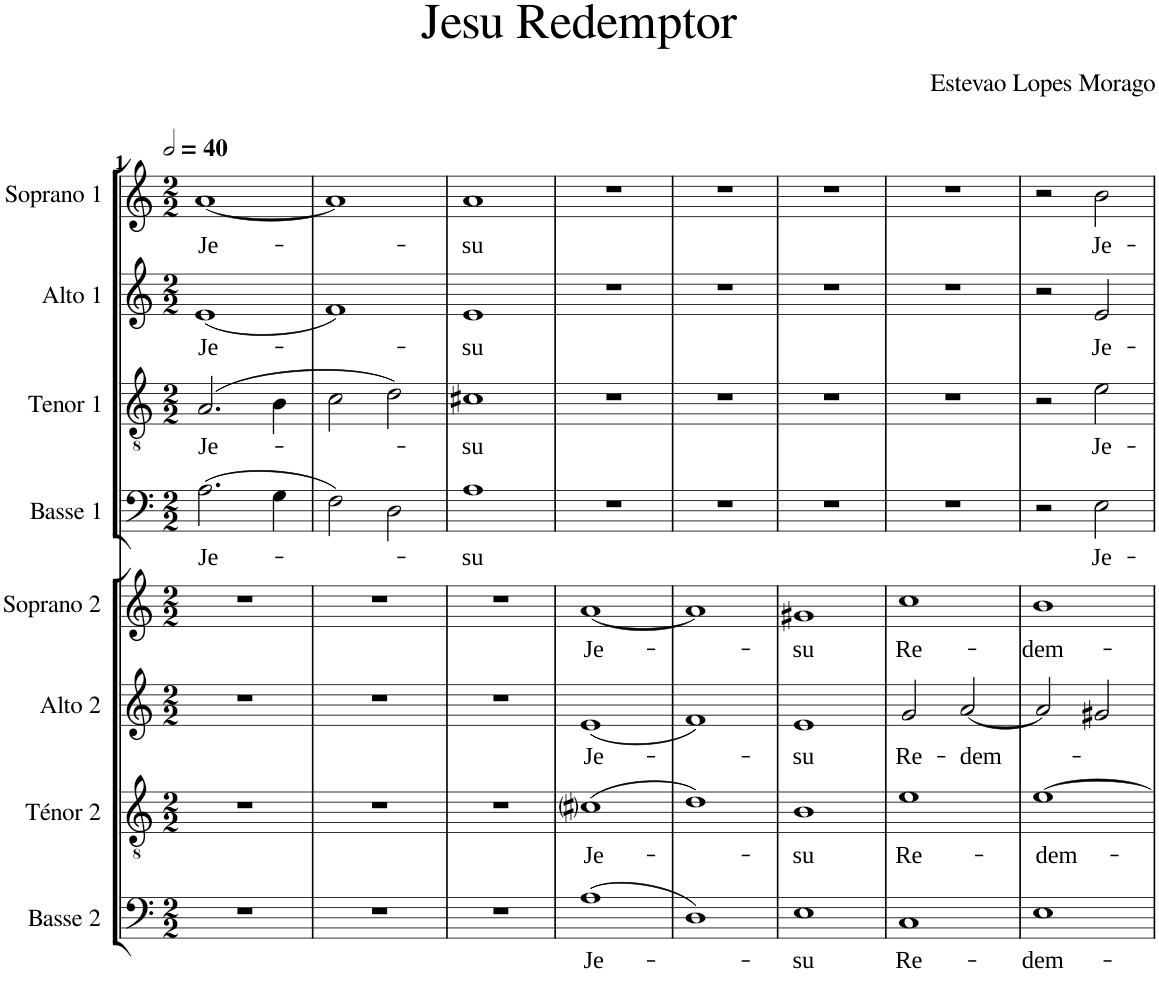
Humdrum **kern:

**kern	**text	**kern	**text	**kern	**text	**kern	**text	**kern	**text	**kern	**text	**kern	**text	**kern	**text
*part8	*part8	*part7	*part7	*part6	*part6	*part5	*part5	*part4	*part4	*part3	*part3	*part2	*part2	*part1	*part1
*staff8	*staff8	*staff7	*staff7	*staff6	*staff6	*staff5	*staff5	*staff4	*staff4	*staff3	*staff3	*staff2	*staff2	*staff1	*staff1
*I"Basse 2	*	*I"Ténor 2	*	*I"Alto 2	*	*I"Soprano 2	*	*I"Basse 1	*	*I"Tenor 1	*	*I"Alto 1	*	*I"Soprano 1	*
*I'B2	*	*I'T2	*	*I'A2	*	*I'S2	*	*I'B1	*	*I'T1	*	*I'A1	*	*I'S1	*
*clefF4	*	*clefGv2	*	*clefG2	*	*clefG2	*	*clefF4	*	*clefGv2	*	*clefG2	*	*clefG2	*
*k[]	*	*k[]	*	*k[]	*	*k[]	*	*k[]	*	*k[]	*	*k[]	*	*k[]	*
*M2/2	*	*M2/2	*	*M2/2	*	*M2/2	*	*M2/2	*	*M2/2	*	*M2/2	*	*M2/2	*
*MM80	*	*MM80	*	*MM80	*	*MM80	*	*MM80	*	*MM80	*	*MM80	*	*MM80	*
=1	=1	=1	=1	=1	=1	=1	=1	=1	=1	=1	=1	=1	=1	=1	=1
!	!	!	!	!	!	!	!	!	!LO:LY:b	!	!LO:LY:b	!	!LO:LY:b	!	!LO:LY:b
1r	.	1r	.	1r	.	1r	.	(>2.A\	Je-	(>2.A/	Je-	(<1e	Je-	[1a	Je-
.	.	.	.	.	.	.	.	4G\	.	4B\	.	.	.	.	.
=2	=2	=2	=2	=2	=2	=2	=2	=2	=2	=2	=2	=2	=2	=2	=2
1r	.	1r	.	1r	.	1r	.	2F\)	.	2c\	.	1f)	.	1a]	.
.	.	.	.	.	.	.	.	2D\	.	2d\)	.	.	.	.	.
=3	=3	=3	=3	=3	=3	=3	=3	=3	=3	=3	=3	=3	=3	=3	=3
!	!	!	!	!	!	!	!	!	!LO:LY:b	!	!LO:LY:b	!	!LO:LY:b	!	!LO:LY:b
1r	.	1r	.	1r	.	1r	.	1A	-su	1c#X	-su	1e	-su	1a	-su
=4	=4	=4	=4	=4	=4	=4	=4	=4	=4	=4	=4	=4	=4	=4	=4
!	!LO:LY:b	!	!LO:LY:b	!	!LO:LY:b	!	!LO:LY:b	!	!	!	!	!	!	!	!
(>1A	Je-	(>1c#i	Je-	(<1e	Je-	[1a	Je-	1r	.	1r	.	1r	.	1r	.
=5	=5	=5	=5	=5	=5	=5	=5	=5	=5	=5	=5	=5	=5	=5	=5
1D)	.	1d)	.	1f)	.	1a]	.	1r	.	1r	.	1r	.	1r	.
=6	=6	=6	=6	=6	=6	=6	=6	=6	=6	=6	=6	=6	=6	=6	=6
!	!LO:LY:b	!	!LO:LY:b	!	!LO:LY:b	!	!LO:LY:b	!	!	!	!	!	!	!	!
1E	-su	1B	-su	1e	-su	1g#X	-su	1r	.	1r	.	1r	.	1r	.
=7	=7	=7	=7	=7	=7	=7	=7	=7	=7	=7	=7	=7	=7	=7	=7
!	!LO:LY:b	!	!LO:LY:b	!	!LO:LY:b	!	!LO:LY:b	!	!	!	!	!	!	!	!
1C	Re-	1e	Re-	2g/	Re-	1cc	Re-	1r	.	1r	.	1r	.	1r	.
!	!	!	!	!	!LO:LY:b	!	!	!	!	!	!	!	!	!	!
.	.	.	.	[2a/	-dem-	.	.	.	.	.	.	.	.	.	.
=8	=8	=8	=8	=8	=8	=8	=8	=8	=8	=8	=8	=8	=8	=8	=8
!	!LO:LY:b	!	!LO:LY:b	!	!	!	!LO:LY:b	!	!	!	!	!	!	!	!
1E	-dem-	[1e	-dem-	2a/]	.	1b	-dem-	2r	.	2r	.	2r	.	2r	.
!	!	!	!	!	!	!	!	!	!LO:LY:b	!	!LO:LY:b	!	!LO:LY:b	!	!LO:LY:b
.	.	.	.	2g#X/	.	.	.	2E\	Je-	2e\	Je-	2e/	Je-	2b\	Je-
=	=	=	=	=	=	=	=	=	=	=	=	=	=	=	=
*-	*-	*-	*-	*-	*-	*-	*-	*-	*-	*-	*-	*-	*-	*-	*-
